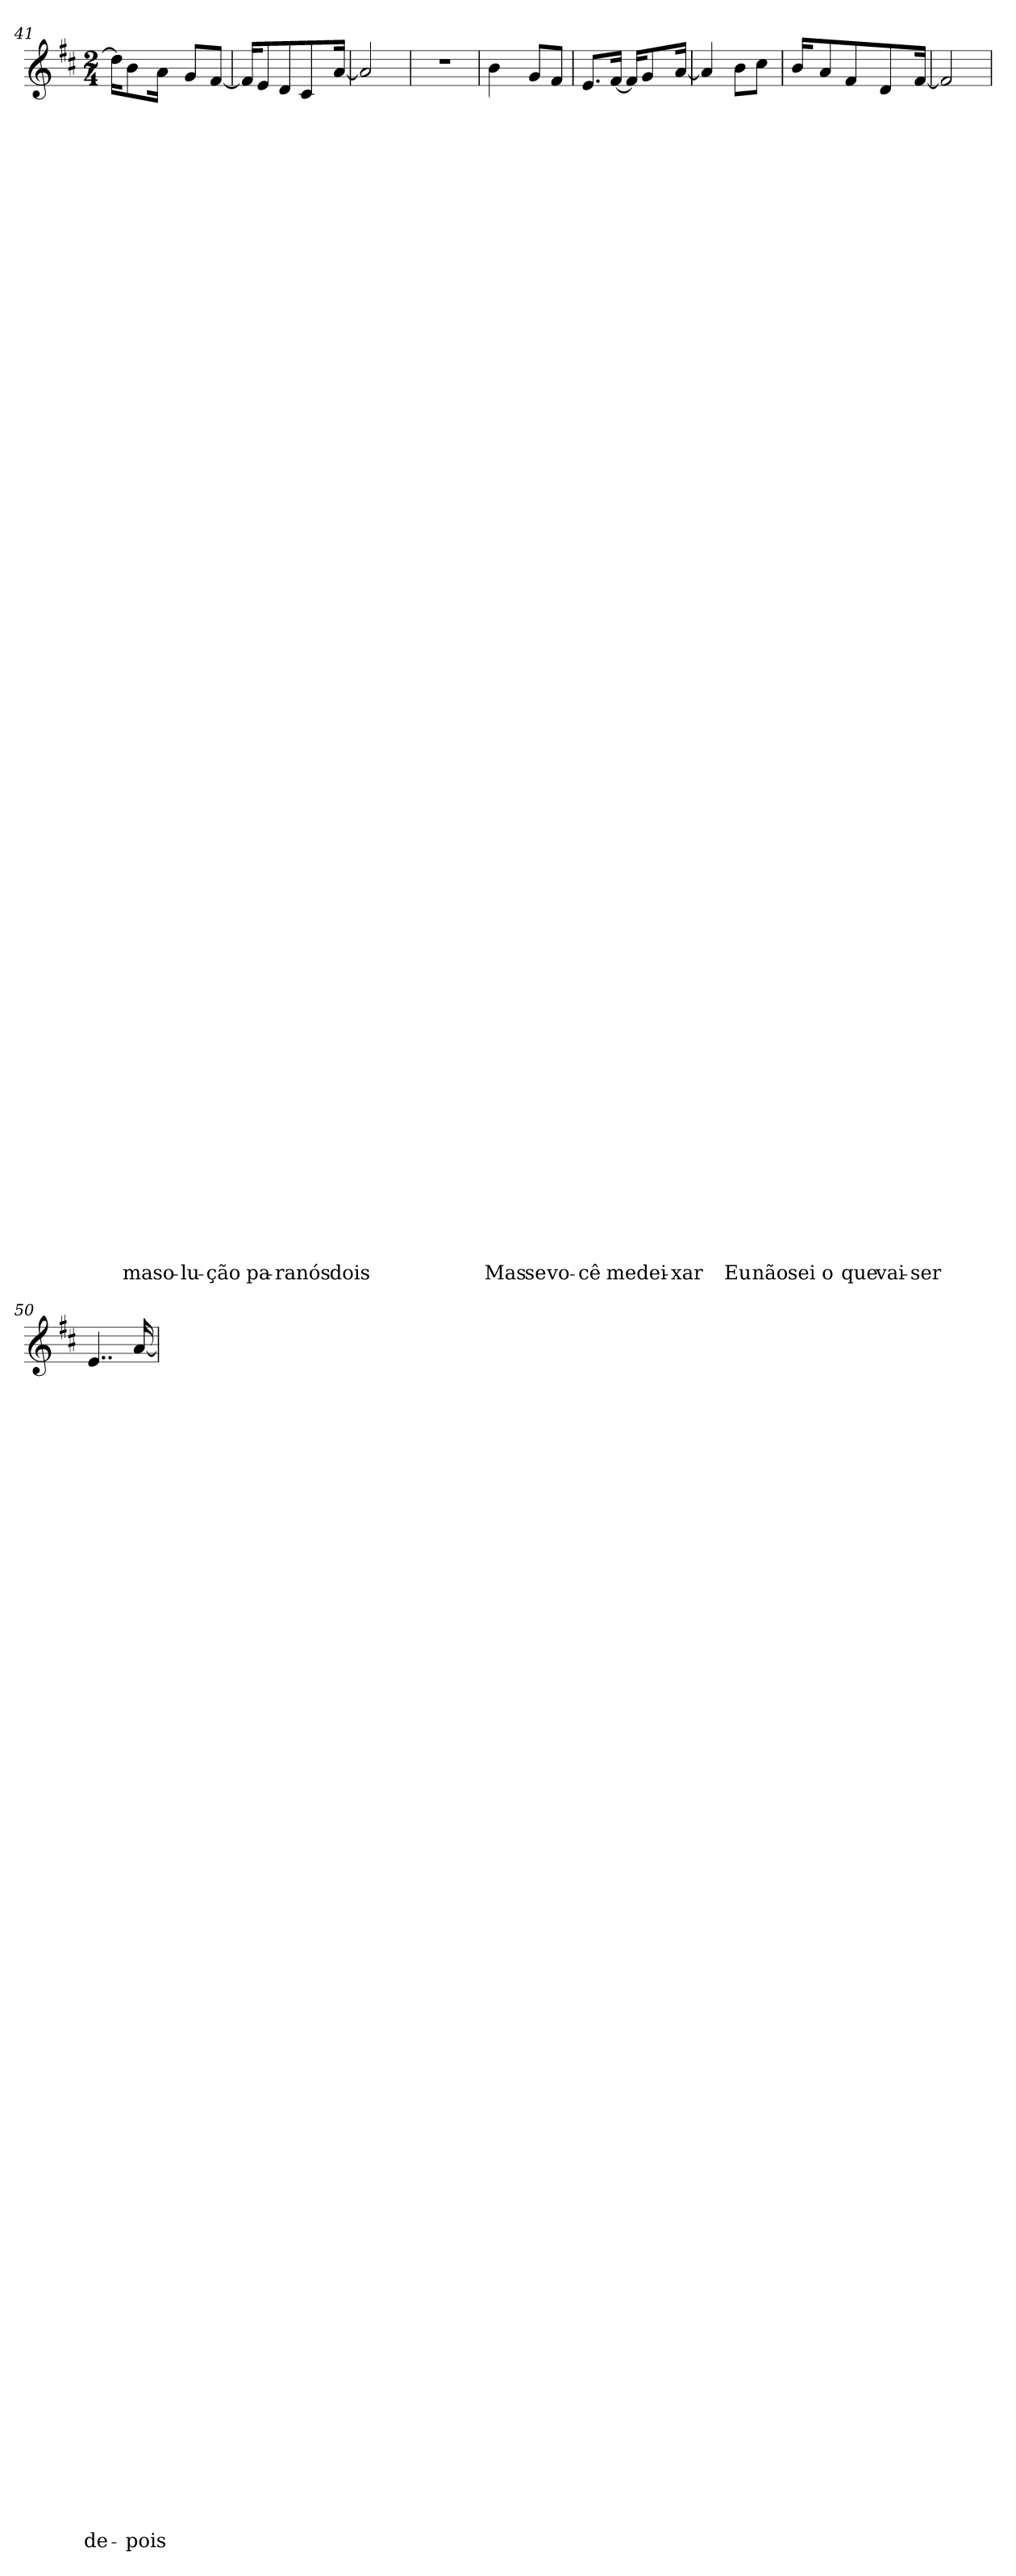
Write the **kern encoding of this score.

**kern	**text	**text	**text	**text	**text	**text	**text	**text	**text	**text	**text	**text	**text	**text	**text	**text	**text	**text	**text	**text	**text	**text	**text	**text	**text	**text	**text	**text	**text	**text	**text	**text	**text	**text	**text	**text	**text	**text	**text	**text	**text	**text	**text	**text	**text	**text	**text	**text	**text	**text	**text	**text	**text	**text	**text	**text	**text	**text	**text	**text	**text
*part1	*part1	*part1	*part1	*part1	*part1	*part1	*part1	*part1	*part1	*part1	*part1	*part1	*part1	*part1	*part1	*part1	*part1	*part1	*part1	*part1	*part1	*part1	*part1	*part1	*part1	*part1	*part1	*part1	*part1	*part1	*part1	*part1	*part1	*part1	*part1	*part1	*part1	*part1	*part1	*part1	*part1	*part1	*part1	*part1	*part1	*part1	*part1	*part1	*part1	*part1	*part1	*part1	*part1	*part1	*part1	*part1	*part1	*part1	*part1	*part1	*part1
*staff1	*staff1	*staff1	*staff1	*staff1	*staff1	*staff1	*staff1	*staff1	*staff1	*staff1	*staff1	*staff1	*staff1	*staff1	*staff1	*staff1	*staff1	*staff1	*staff1	*staff1	*staff1	*staff1	*staff1	*staff1	*staff1	*staff1	*staff1	*staff1	*staff1	*staff1	*staff1	*staff1	*staff1	*staff1	*staff1	*staff1	*staff1	*staff1	*staff1	*staff1	*staff1	*staff1	*staff1	*staff1	*staff1	*staff1	*staff1	*staff1	*staff1	*staff1	*staff1	*staff1	*staff1	*staff1	*staff1	*staff1	*staff1	*staff1	*staff1	*staff1	*staff1
*clefG2	*	*	*	*	*	*	*	*	*	*	*	*	*	*	*	*	*	*	*	*	*	*	*	*	*	*	*	*	*	*	*	*	*	*	*	*	*	*	*	*	*	*	*	*	*	*	*	*	*	*	*	*	*	*	*	*	*	*	*	*	*
*k[f#c#]	*	*	*	*	*	*	*	*	*	*	*	*	*	*	*	*	*	*	*	*	*	*	*	*	*	*	*	*	*	*	*	*	*	*	*	*	*	*	*	*	*	*	*	*	*	*	*	*	*	*	*	*	*	*	*	*	*	*	*	*	*
*D:	*	*	*	*	*	*	*	*	*	*	*	*	*	*	*	*	*	*	*	*	*	*	*	*	*	*	*	*	*	*	*	*	*	*	*	*	*	*	*	*	*	*	*	*	*	*	*	*	*	*	*	*	*	*	*	*	*	*	*	*	*
*M2/4	*	*	*	*	*	*	*	*	*	*	*	*	*	*	*	*	*	*	*	*	*	*	*	*	*	*	*	*	*	*	*	*	*	*	*	*	*	*	*	*	*	*	*	*	*	*	*	*	*	*	*	*	*	*	*	*	*	*	*	*	*
=41	=41	=41	=41	=41	=41	=41	=41	=41	=41	=41	=41	=41	=41	=41	=41	=41	=41	=41	=41	=41	=41	=41	=41	=41	=41	=41	=41	=41	=41	=41	=41	=41	=41	=41	=41	=41	=41	=41	=41	=41	=41	=41	=41	=41	=41	=41	=41	=41	=41	=41	=41	=41	=41	=41	=41	=41	=41	=41	=41	=41	=41
16dd\KL]	.	.	.	.	.	.	.	.	.	.	.	.	.	.	.	.	.	.	.	.	.	.	.	.	.	.	.	.	.	.	.	.	.	.	.	.	.	.	.	.	.	.	.	.	.	.	.	.	.	.	.	.	.	.	.	.	.	.	.	.	.
!	!	!	!	!	!	!	!	!	!	!	!	!	!	!	!	!	!	!	!	!	!	!	!	!	!	!	!	!	!	!	!	!	!	!	!	!	!	!	!	!	!	!	!	!	!	!	!	!	!	!	!	!	!	!	!	!	!	!	!	!	!LO:LY:b
8b\	.	.	.	.	.	.	.	.	.	.	.	.	.	.	.	.	.	.	.	.	.	.	.	.	.	.	.	.	.	.	.	.	.	.	.	.	.	.	.	.	.	.	.	.	.	.	.	.	.	.	.	.	.	.	.	.	.	.	.	.	-ma
!	!	!	!	!	!	!	!	!	!	!	!	!	!	!	!	!	!	!	!	!	!	!	!	!	!	!	!	!	!	!	!	!	!	!	!	!	!	!	!	!	!	!	!	!	!	!	!	!	!	!	!	!	!	!	!	!	!	!	!	!	!LO:LY:b
16a\Jk	.	.	.	.	.	.	.	.	.	.	.	.	.	.	.	.	.	.	.	.	.	.	.	.	.	.	.	.	.	.	.	.	.	.	.	.	.	.	.	.	.	.	.	.	.	.	.	.	.	.	.	.	.	.	.	.	.	.	.	.	so-
!	!	!	!	!	!	!	!	!	!	!	!	!	!	!	!	!	!	!	!	!	!	!	!	!	!	!	!	!	!	!	!	!	!	!	!	!	!	!	!	!	!	!	!	!	!	!	!	!	!	!	!	!	!	!	!	!	!	!	!	!	!LO:LY:b
8g/L	.	.	.	.	.	.	.	.	.	.	.	.	.	.	.	.	.	.	.	.	.	.	.	.	.	.	.	.	.	.	.	.	.	.	.	.	.	.	.	.	.	.	.	.	.	.	.	.	.	.	.	.	.	.	.	.	.	.	.	.	-lu-
!	!	!	!	!	!	!	!	!	!	!	!	!	!	!	!	!	!	!	!	!	!	!	!	!	!	!	!	!	!	!	!	!	!	!	!	!	!	!	!	!	!	!	!	!	!	!	!	!	!	!	!	!	!	!	!	!	!	!	!	!	!LO:LY:b
[8f#/J	.	.	.	.	.	.	.	.	.	.	.	.	.	.	.	.	.	.	.	.	.	.	.	.	.	.	.	.	.	.	.	.	.	.	.	.	.	.	.	.	.	.	.	.	.	.	.	.	.	.	.	.	.	.	.	.	.	.	.	.	-ção
=42	=42	=42	=42	=42	=42	=42	=42	=42	=42	=42	=42	=42	=42	=42	=42	=42	=42	=42	=42	=42	=42	=42	=42	=42	=42	=42	=42	=42	=42	=42	=42	=42	=42	=42	=42	=42	=42	=42	=42	=42	=42	=42	=42	=42	=42	=42	=42	=42	=42	=42	=42	=42	=42	=42	=42	=42	=42	=42	=42	=42	=42
16f#/KL]	.	.	.	.	.	.	.	.	.	.	.	.	.	.	.	.	.	.	.	.	.	.	.	.	.	.	.	.	.	.	.	.	.	.	.	.	.	.	.	.	.	.	.	.	.	.	.	.	.	.	.	.	.	.	.	.	.	.	.	.	.
!	!	!	!	!	!	!	!	!	!	!	!	!	!	!	!	!	!	!	!	!	!	!	!	!	!	!	!	!	!	!	!	!	!	!	!	!	!	!	!	!	!	!	!	!	!	!	!	!	!	!	!	!	!	!	!	!	!	!	!	!	!LO:LY:b
8e/	.	.	.	.	.	.	.	.	.	.	.	.	.	.	.	.	.	.	.	.	.	.	.	.	.	.	.	.	.	.	.	.	.	.	.	.	.	.	.	.	.	.	.	.	.	.	.	.	.	.	.	.	.	.	.	.	.	.	.	.	pa-
!	!	!	!	!	!	!	!	!	!	!	!	!	!	!	!	!	!	!	!	!	!	!	!	!	!	!	!	!	!	!	!	!	!	!	!	!	!	!	!	!	!	!	!	!	!	!	!	!	!	!	!	!	!	!	!	!	!	!	!	!	!LO:LY:b
8d/	.	.	.	.	.	.	.	.	.	.	.	.	.	.	.	.	.	.	.	.	.	.	.	.	.	.	.	.	.	.	.	.	.	.	.	.	.	.	.	.	.	.	.	.	.	.	.	.	.	.	.	.	.	.	.	.	.	.	.	.	-ra
!	!	!	!	!	!	!	!	!	!	!	!	!	!	!	!	!	!	!	!	!	!	!	!	!	!	!	!	!	!	!	!	!	!	!	!	!	!	!	!	!	!	!	!	!	!	!	!	!	!	!	!	!	!	!	!	!	!	!	!	!	!LO:LY:b
8c#/	.	.	.	.	.	.	.	.	.	.	.	.	.	.	.	.	.	.	.	.	.	.	.	.	.	.	.	.	.	.	.	.	.	.	.	.	.	.	.	.	.	.	.	.	.	.	.	.	.	.	.	.	.	.	.	.	.	.	.	.	nós
!	!	!	!	!	!	!	!	!	!	!	!	!	!	!	!	!	!	!	!	!	!	!	!	!	!	!	!	!	!	!	!	!	!	!	!	!	!	!	!	!	!	!	!	!	!	!	!	!	!	!	!	!	!	!	!	!	!	!	!	!	!LO:LY:b
[16a/Jk	.	.	.	.	.	.	.	.	.	.	.	.	.	.	.	.	.	.	.	.	.	.	.	.	.	.	.	.	.	.	.	.	.	.	.	.	.	.	.	.	.	.	.	.	.	.	.	.	.	.	.	.	.	.	.	.	.	.	.	.	dois
=43	=43	=43	=43	=43	=43	=43	=43	=43	=43	=43	=43	=43	=43	=43	=43	=43	=43	=43	=43	=43	=43	=43	=43	=43	=43	=43	=43	=43	=43	=43	=43	=43	=43	=43	=43	=43	=43	=43	=43	=43	=43	=43	=43	=43	=43	=43	=43	=43	=43	=43	=43	=43	=43	=43	=43	=43	=43	=43	=43	=43	=43
2a/]	.	.	.	.	.	.	.	.	.	.	.	.	.	.	.	.	.	.	.	.	.	.	.	.	.	.	.	.	.	.	.	.	.	.	.	.	.	.	.	.	.	.	.	.	.	.	.	.	.	.	.	.	.	.	.	.	.	.	.	.	.
!!LO:LB:g=z
=44	=44	=44	=44	=44	=44	=44	=44	=44	=44	=44	=44	=44	=44	=44	=44	=44	=44	=44	=44	=44	=44	=44	=44	=44	=44	=44	=44	=44	=44	=44	=44	=44	=44	=44	=44	=44	=44	=44	=44	=44	=44	=44	=44	=44	=44	=44	=44	=44	=44	=44	=44	=44	=44	=44	=44	=44	=44	=44	=44	=44	=44
2r	.	.	.	.	.	.	.	.	.	.	.	.	.	.	.	.	.	.	.	.	.	.	.	.	.	.	.	.	.	.	.	.	.	.	.	.	.	.	.	.	.	.	.	.	.	.	.	.	.	.	.	.	.	.	.	.	.	.	.	.	.
=45	=45	=45	=45	=45	=45	=45	=45	=45	=45	=45	=45	=45	=45	=45	=45	=45	=45	=45	=45	=45	=45	=45	=45	=45	=45	=45	=45	=45	=45	=45	=45	=45	=45	=45	=45	=45	=45	=45	=45	=45	=45	=45	=45	=45	=45	=45	=45	=45	=45	=45	=45	=45	=45	=45	=45	=45	=45	=45	=45	=45	=45
!	!	!	!	!	!	!	!	!	!	!	!	!	!	!	!	!	!	!	!	!	!	!	!	!	!	!	!	!	!	!	!	!	!	!	!	!	!	!	!	!	!	!	!	!	!	!	!	!	!	!	!	!	!	!	!	!	!	!	!	!	!LO:LY:b
4b\	.	.	.	.	.	.	.	.	.	.	.	.	.	.	.	.	.	.	.	.	.	.	.	.	.	.	.	.	.	.	.	.	.	.	.	.	.	.	.	.	.	.	.	.	.	.	.	.	.	.	.	.	.	.	.	.	.	.	.	.	Mas
!	!	!	!	!	!	!	!	!	!	!	!	!	!	!	!	!	!	!	!	!	!	!	!	!	!	!	!	!	!	!	!	!	!	!	!	!	!	!	!	!	!	!	!	!	!	!	!	!	!	!	!	!	!	!	!	!	!	!	!	!	!LO:LY:b
8g/L	.	.	.	.	.	.	.	.	.	.	.	.	.	.	.	.	.	.	.	.	.	.	.	.	.	.	.	.	.	.	.	.	.	.	.	.	.	.	.	.	.	.	.	.	.	.	.	.	.	.	.	.	.	.	.	.	.	.	.	.	se
!	!	!	!	!	!	!	!	!	!	!	!	!	!	!	!	!	!	!	!	!	!	!	!	!	!	!	!	!	!	!	!	!	!	!	!	!	!	!	!	!	!	!	!	!	!	!	!	!	!	!	!	!	!	!	!	!	!	!	!	!	!LO:LY:b
8f#/J	.	.	.	.	.	.	.	.	.	.	.	.	.	.	.	.	.	.	.	.	.	.	.	.	.	.	.	.	.	.	.	.	.	.	.	.	.	.	.	.	.	.	.	.	.	.	.	.	.	.	.	.	.	.	.	.	.	.	.	.	vo-
=46	=46	=46	=46	=46	=46	=46	=46	=46	=46	=46	=46	=46	=46	=46	=46	=46	=46	=46	=46	=46	=46	=46	=46	=46	=46	=46	=46	=46	=46	=46	=46	=46	=46	=46	=46	=46	=46	=46	=46	=46	=46	=46	=46	=46	=46	=46	=46	=46	=46	=46	=46	=46	=46	=46	=46	=46	=46	=46	=46	=46	=46
!	!	!	!	!	!	!	!	!	!	!	!	!	!	!	!	!	!	!	!	!	!	!	!	!	!	!	!	!	!	!	!	!	!	!	!	!	!	!	!	!	!	!	!	!	!	!	!	!	!	!	!	!	!	!	!	!	!	!	!	!	!LO:LY:b
8.e/L	.	.	.	.	.	.	.	.	.	.	.	.	.	.	.	.	.	.	.	.	.	.	.	.	.	.	.	.	.	.	.	.	.	.	.	.	.	.	.	.	.	.	.	.	.	.	.	.	.	.	.	.	.	.	.	.	.	.	.	.	-cê
!	!	!	!	!	!	!	!	!	!	!	!	!	!	!	!	!	!	!	!	!	!	!	!	!	!	!	!	!	!	!	!	!	!	!	!	!	!	!	!	!	!	!	!	!	!	!	!	!	!	!	!	!	!	!	!	!	!	!	!	!	!LO:LY:b
[16f#/Jk	.	.	.	.	.	.	.	.	.	.	.	.	.	.	.	.	.	.	.	.	.	.	.	.	.	.	.	.	.	.	.	.	.	.	.	.	.	.	.	.	.	.	.	.	.	.	.	.	.	.	.	.	.	.	.	.	.	.	.	.	me
16f#/KL]	.	.	.	.	.	.	.	.	.	.	.	.	.	.	.	.	.	.	.	.	.	.	.	.	.	.	.	.	.	.	.	.	.	.	.	.	.	.	.	.	.	.	.	.	.	.	.	.	.	.	.	.	.	.	.	.	.	.	.	.	.
!	!	!	!	!	!	!	!	!	!	!	!	!	!	!	!	!	!	!	!	!	!	!	!	!	!	!	!	!	!	!	!	!	!	!	!	!	!	!	!	!	!	!	!	!	!	!	!	!	!	!	!	!	!	!	!	!	!	!	!	!	!LO:LY:b
8g/	.	.	.	.	.	.	.	.	.	.	.	.	.	.	.	.	.	.	.	.	.	.	.	.	.	.	.	.	.	.	.	.	.	.	.	.	.	.	.	.	.	.	.	.	.	.	.	.	.	.	.	.	.	.	.	.	.	.	.	.	dei-
!	!	!	!	!	!	!	!	!	!	!	!	!	!	!	!	!	!	!	!	!	!	!	!	!	!	!	!	!	!	!	!	!	!	!	!	!	!	!	!	!	!	!	!	!	!	!	!	!	!	!	!	!	!	!	!	!	!	!	!	!	!LO:LY:b
[16a/Jk	.	.	.	.	.	.	.	.	.	.	.	.	.	.	.	.	.	.	.	.	.	.	.	.	.	.	.	.	.	.	.	.	.	.	.	.	.	.	.	.	.	.	.	.	.	.	.	.	.	.	.	.	.	.	.	.	.	.	.	.	-xar
=47	=47	=47	=47	=47	=47	=47	=47	=47	=47	=47	=47	=47	=47	=47	=47	=47	=47	=47	=47	=47	=47	=47	=47	=47	=47	=47	=47	=47	=47	=47	=47	=47	=47	=47	=47	=47	=47	=47	=47	=47	=47	=47	=47	=47	=47	=47	=47	=47	=47	=47	=47	=47	=47	=47	=47	=47	=47	=47	=47	=47	=47
4a/]	.	.	.	.	.	.	.	.	.	.	.	.	.	.	.	.	.	.	.	.	.	.	.	.	.	.	.	.	.	.	.	.	.	.	.	.	.	.	.	.	.	.	.	.	.	.	.	.	.	.	.	.	.	.	.	.	.	.	.	.	.
!	!	!	!	!	!	!	!	!	!	!	!	!	!	!	!	!	!	!	!	!	!	!	!	!	!	!	!	!	!	!	!	!	!	!	!	!	!	!	!	!	!	!	!	!	!	!	!	!	!	!	!	!	!	!	!	!	!	!	!	!	!LO:LY:b
8b\L	.	.	.	.	.	.	.	.	.	.	.	.	.	.	.	.	.	.	.	.	.	.	.	.	.	.	.	.	.	.	.	.	.	.	.	.	.	.	.	.	.	.	.	.	.	.	.	.	.	.	.	.	.	.	.	.	.	.	.	.	Eu
!	!	!	!	!	!	!	!	!	!	!	!	!	!	!	!	!	!	!	!	!	!	!	!	!	!	!	!	!	!	!	!	!	!	!	!	!	!	!	!	!	!	!	!	!	!	!	!	!	!	!	!	!	!	!	!	!	!	!	!	!	!LO:LY:b
8cc#\J	.	.	.	.	.	.	.	.	.	.	.	.	.	.	.	.	.	.	.	.	.	.	.	.	.	.	.	.	.	.	.	.	.	.	.	.	.	.	.	.	.	.	.	.	.	.	.	.	.	.	.	.	.	.	.	.	.	.	.	.	não
=48	=48	=48	=48	=48	=48	=48	=48	=48	=48	=48	=48	=48	=48	=48	=48	=48	=48	=48	=48	=48	=48	=48	=48	=48	=48	=48	=48	=48	=48	=48	=48	=48	=48	=48	=48	=48	=48	=48	=48	=48	=48	=48	=48	=48	=48	=48	=48	=48	=48	=48	=48	=48	=48	=48	=48	=48	=48	=48	=48	=48	=48
!	!	!	!	!	!	!	!	!	!	!	!	!	!	!	!	!	!	!	!	!	!	!	!	!	!	!	!	!	!	!	!	!	!	!	!	!	!	!	!	!	!	!	!	!	!	!	!	!	!	!	!	!	!	!	!	!	!	!	!	!	!LO:LY:b
16b/KL	.	.	.	.	.	.	.	.	.	.	.	.	.	.	.	.	.	.	.	.	.	.	.	.	.	.	.	.	.	.	.	.	.	.	.	.	.	.	.	.	.	.	.	.	.	.	.	.	.	.	.	.	.	.	.	.	.	.	.	.	sei
!	!	!	!	!	!	!	!	!	!	!	!	!	!	!	!	!	!	!	!	!	!	!	!	!	!	!	!	!	!	!	!	!	!	!	!	!	!	!	!	!	!	!	!	!	!	!	!	!	!	!	!	!	!	!	!	!	!	!	!	!	!LO:LY:b
8a/	.	.	.	.	.	.	.	.	.	.	.	.	.	.	.	.	.	.	.	.	.	.	.	.	.	.	.	.	.	.	.	.	.	.	.	.	.	.	.	.	.	.	.	.	.	.	.	.	.	.	.	.	.	.	.	.	.	.	.	.	o
!	!	!	!	!	!	!	!	!	!	!	!	!	!	!	!	!	!	!	!	!	!	!	!	!	!	!	!	!	!	!	!	!	!	!	!	!	!	!	!	!	!	!	!	!	!	!	!	!	!	!	!	!	!	!	!	!	!	!	!	!	!LO:LY:b
8f#/	.	.	.	.	.	.	.	.	.	.	.	.	.	.	.	.	.	.	.	.	.	.	.	.	.	.	.	.	.	.	.	.	.	.	.	.	.	.	.	.	.	.	.	.	.	.	.	.	.	.	.	.	.	.	.	.	.	.	.	.	que
!	!	!	!	!	!	!	!	!	!	!	!	!	!	!	!	!	!	!	!	!	!	!	!	!	!	!	!	!	!	!	!	!	!	!	!	!	!	!	!	!	!	!	!	!	!	!	!	!	!	!	!	!	!	!	!	!	!	!	!	!	!LO:LY:b
8d/	.	.	.	.	.	.	.	.	.	.	.	.	.	.	.	.	.	.	.	.	.	.	.	.	.	.	.	.	.	.	.	.	.	.	.	.	.	.	.	.	.	.	.	.	.	.	.	.	.	.	.	.	.	.	.	.	.	.	.	.	vai-
!	!	!	!	!	!	!	!	!	!	!	!	!	!	!	!	!	!	!	!	!	!	!	!	!	!	!	!	!	!	!	!	!	!	!	!	!	!	!	!	!	!	!	!	!	!	!	!	!	!	!	!	!	!	!	!	!	!	!	!	!	!LO:LY:b
[16f#/Jk	.	.	.	.	.	.	.	.	.	.	.	.	.	.	.	.	.	.	.	.	.	.	.	.	.	.	.	.	.	.	.	.	.	.	.	.	.	.	.	.	.	.	.	.	.	.	.	.	.	.	.	.	.	.	.	.	.	.	.	.	-ser
=49	=49	=49	=49	=49	=49	=49	=49	=49	=49	=49	=49	=49	=49	=49	=49	=49	=49	=49	=49	=49	=49	=49	=49	=49	=49	=49	=49	=49	=49	=49	=49	=49	=49	=49	=49	=49	=49	=49	=49	=49	=49	=49	=49	=49	=49	=49	=49	=49	=49	=49	=49	=49	=49	=49	=49	=49	=49	=49	=49	=49	=49
2f#/]	.	.	.	.	.	.	.	.	.	.	.	.	.	.	.	.	.	.	.	.	.	.	.	.	.	.	.	.	.	.	.	.	.	.	.	.	.	.	.	.	.	.	.	.	.	.	.	.	.	.	.	.	.	.	.	.	.	.	.	.	.
=50	=50	=50	=50	=50	=50	=50	=50	=50	=50	=50	=50	=50	=50	=50	=50	=50	=50	=50	=50	=50	=50	=50	=50	=50	=50	=50	=50	=50	=50	=50	=50	=50	=50	=50	=50	=50	=50	=50	=50	=50	=50	=50	=50	=50	=50	=50	=50	=50	=50	=50	=50	=50	=50	=50	=50	=50	=50	=50	=50	=50	=50
!	!	!	!	!	!	!	!	!	!	!	!	!	!	!	!	!	!	!	!	!	!	!	!	!	!	!	!	!	!	!	!	!	!	!	!	!	!	!	!	!	!	!	!	!	!	!	!	!	!	!	!	!	!	!	!	!	!	!	!	!	!LO:LY:b
4..e/	.	.	.	.	.	.	.	.	.	.	.	.	.	.	.	.	.	.	.	.	.	.	.	.	.	.	.	.	.	.	.	.	.	.	.	.	.	.	.	.	.	.	.	.	.	.	.	.	.	.	.	.	.	.	.	.	.	.	.	.	de-
!	!	!	!	!	!	!	!	!	!	!	!	!	!	!	!	!	!	!	!	!	!	!	!	!	!	!	!	!	!	!	!	!	!	!	!	!	!	!	!	!	!	!	!	!	!	!	!	!	!	!	!	!	!	!	!	!	!	!	!	!	!LO:LY:b
[16a/	.	.	.	.	.	.	.	.	.	.	.	.	.	.	.	.	.	.	.	.	.	.	.	.	.	.	.	.	.	.	.	.	.	.	.	.	.	.	.	.	.	.	.	.	.	.	.	.	.	.	.	.	.	.	.	.	.	.	.	.	-pois
=	=	=	=	=	=	=	=	=	=	=	=	=	=	=	=	=	=	=	=	=	=	=	=	=	=	=	=	=	=	=	=	=	=	=	=	=	=	=	=	=	=	=	=	=	=	=	=	=	=	=	=	=	=	=	=	=	=	=	=	=	=
*-	*-	*-	*-	*-	*-	*-	*-	*-	*-	*-	*-	*-	*-	*-	*-	*-	*-	*-	*-	*-	*-	*-	*-	*-	*-	*-	*-	*-	*-	*-	*-	*-	*-	*-	*-	*-	*-	*-	*-	*-	*-	*-	*-	*-	*-	*-	*-	*-	*-	*-	*-	*-	*-	*-	*-	*-	*-	*-	*-	*-	*-
